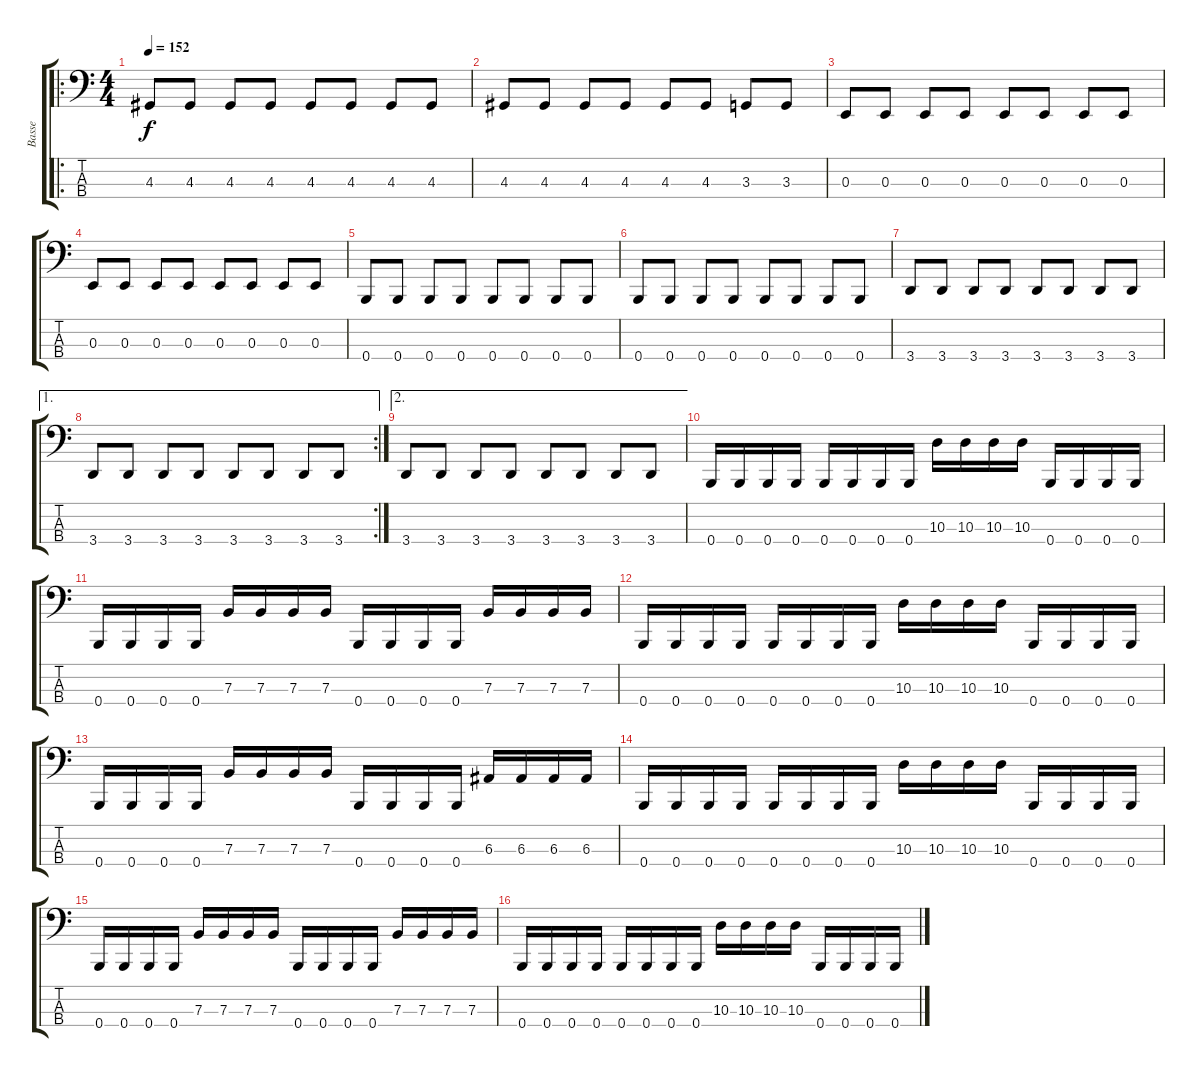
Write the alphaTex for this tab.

\track ("Basse" "Basse") {instrument electricbassfinger}
\staff {score tabs}
\tuning (D2 A1 E1 B0) {hide}
\ro
\ts (4 4)
\tempo 152
\clef f4
\ks c
4.3.8{dy f} 4.3.8 4.3.8 4.3.8 4.3.8 4.3.8 4.3.8 4.3.8 |
4.3.8 4.3.8 4.3.8 4.3.8 4.3.8 4.3.8 3.3.8 3.3.8 |
0.3.8 0.3.8 0.3.8 0.3.8 0.3.8 0.3.8 0.3.8 0.3.8 |
0.3.8 0.3.8 0.3.8 0.3.8 0.3.8 0.3.8 0.3.8 0.3.8 |
0.4.8 0.4.8 0.4.8 0.4.8 0.4.8 0.4.8 0.4.8 0.4.8 |
0.4.8 0.4.8 0.4.8 0.4.8 0.4.8 0.4.8 0.4.8 0.4.8 |
3.4.8 3.4.8 3.4.8 3.4.8 3.4.8 3.4.8 3.4.8 3.4.8 |
\ae 1
\rc 2
3.4.8 3.4.8 3.4.8 3.4.8 3.4.8 3.4.8 3.4.8 3.4.8 |
\ae 2
3.4.8 3.4.8 3.4.8 3.4.8 3.4.8 3.4.8 3.4.8 3.4.8 |
0.4.16 0.4.16 0.4.16 0.4.16 0.4.16 0.4.16 0.4.16 0.4.16 10.3.16 10.3.16 10.3.16 10.3.16 0.4.16 0.4.16 0.4.16 0.4.16 |
0.4.16 0.4.16 0.4.16 0.4.16 7.3.16 7.3.16 7.3.16 7.3.16 0.4.16 0.4.16 0.4.16 0.4.16 7.3.16 7.3.16 7.3.16 7.3.16 |
0.4.16 0.4.16 0.4.16 0.4.16 0.4.16 0.4.16 0.4.16 0.4.16 10.3.16 10.3.16 10.3.16 10.3.16 0.4.16 0.4.16 0.4.16 0.4.16 |
0.4.16 0.4.16 0.4.16 0.4.16 7.3.16 7.3.16 7.3.16 7.3.16 0.4.16 0.4.16 0.4.16 0.4.16 6.3.16 6.3.16 6.3.16 6.3.16 |
0.4.16 0.4.16 0.4.16 0.4.16 0.4.16 0.4.16 0.4.16 0.4.16 10.3.16 10.3.16 10.3.16 10.3.16 0.4.16 0.4.16 0.4.16 0.4.16 |
0.4.16 0.4.16 0.4.16 0.4.16 7.3.16 7.3.16 7.3.16 7.3.16 0.4.16 0.4.16 0.4.16 0.4.16 7.3.16 7.3.16 7.3.16 7.3.16 |
0.4.16 0.4.16 0.4.16 0.4.16 0.4.16 0.4.16 0.4.16 0.4.16 10.3.16 10.3.16 10.3.16 10.3.16 0.4.16 0.4.16 0.4.16 0.4.16
